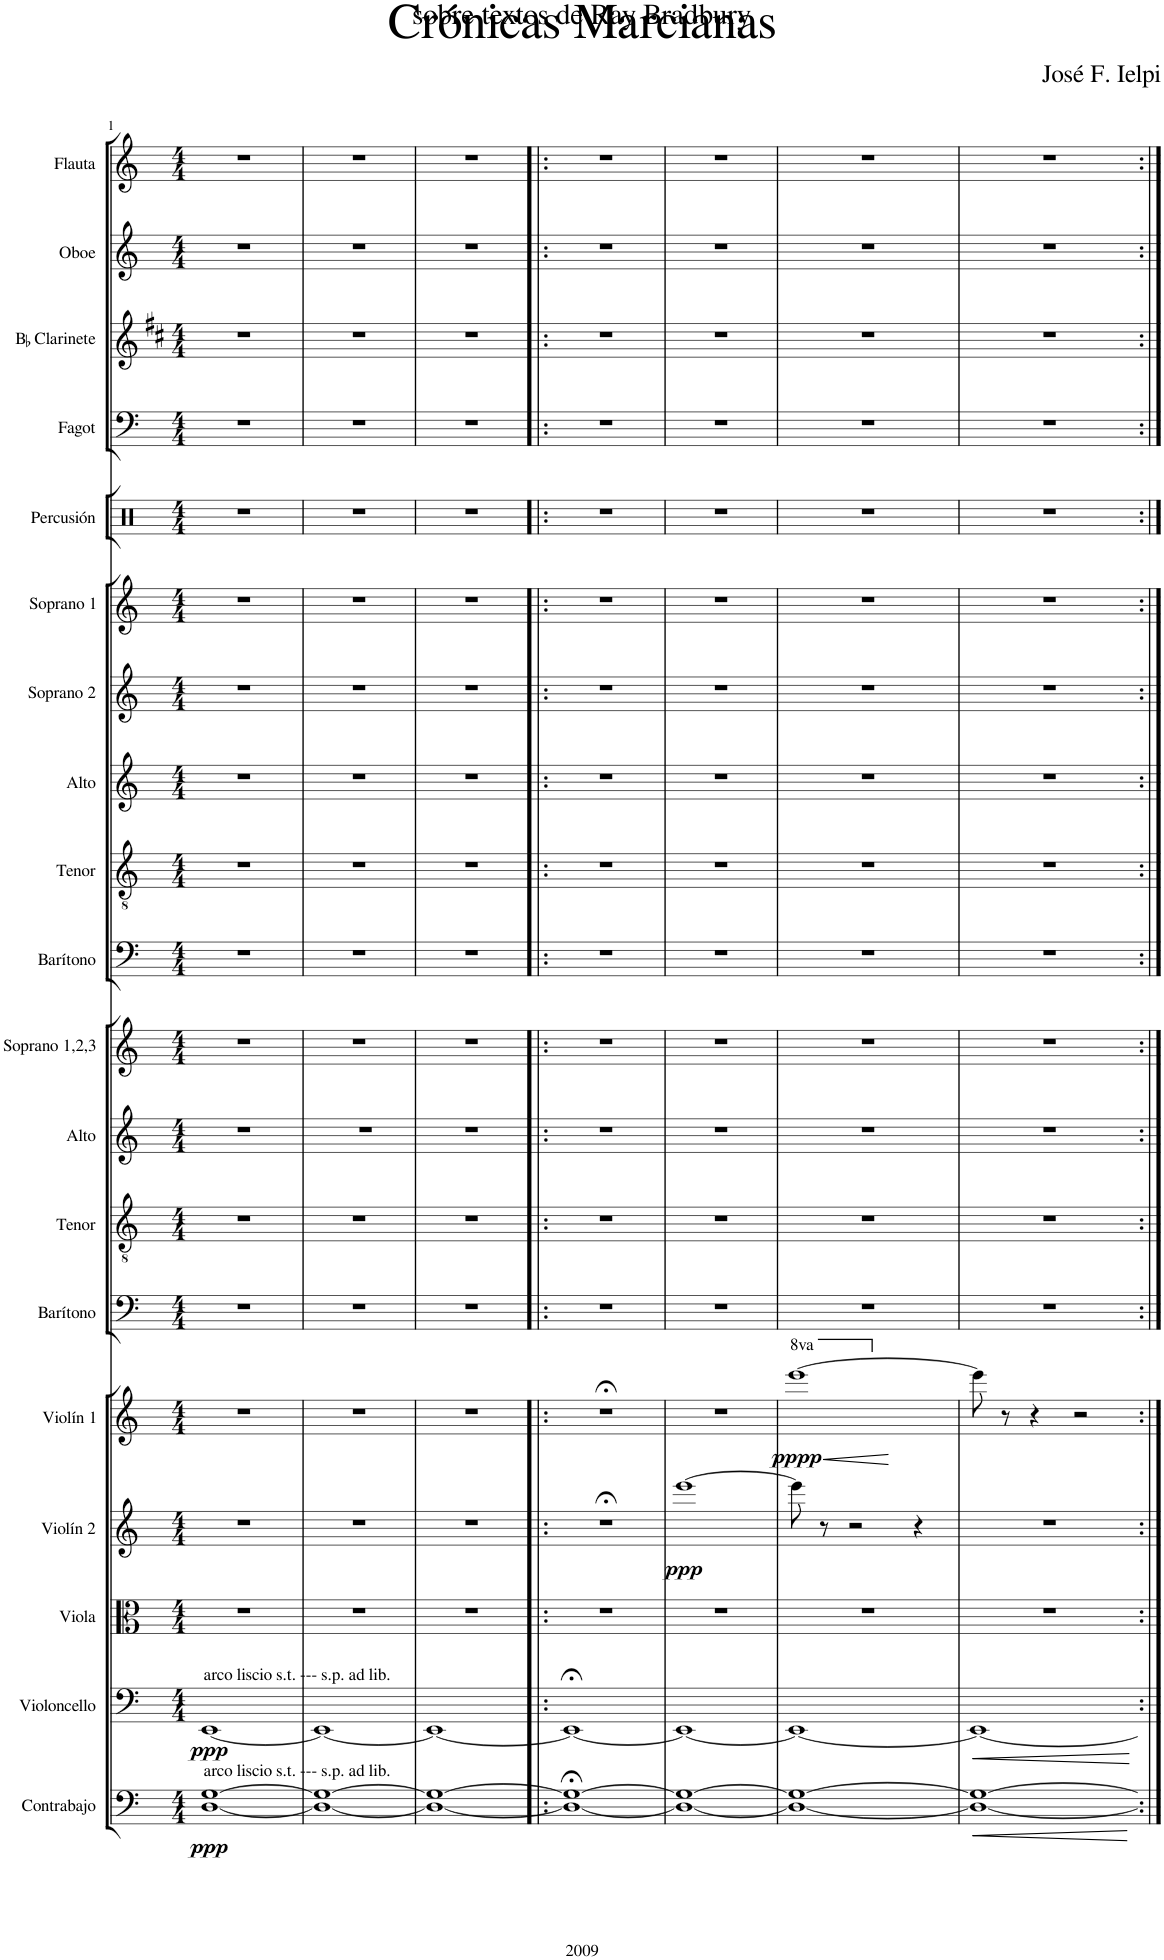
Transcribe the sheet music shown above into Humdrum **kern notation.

**kern	**dynam	**kern	**dynam	**kern	**kern	**dynam	**kern	**dynam	**kern	**kern	**kern	**kern	**kern	**kern	**kern	**kern	**kern	**kern	**kern	**kern	**kern	**kern
*part19	*part19	*part18	*part18	*part17	*part16	*part16	*part15	*part15	*part14	*part13	*part12	*part11	*part10	*part9	*part8	*part7	*part6	*part5	*part4	*part3	*part2	*part1
*staff19	*staff19	*staff18	*staff18	*staff17	*staff16	*staff16	*staff15	*staff15	*staff14	*staff13	*staff12	*staff11	*staff10	*staff9	*staff8	*staff7	*staff6	*staff5	*staff4	*staff3	*staff2	*staff1
*I"Contrabajo	*	*I"Violoncello	*	*I"Viola	*I"Violín 2	*	*I"Violín 1	*	*I"Barítono	*I"Tenor	*I"Alto	*I"Soprano 1,2,3	*I"Barítono	*I"Tenor	*I"Alto	*I"Soprano 2	*I"Soprano 1	*I"Percusión	*I"Fagot	*I"BaccidentalFlat Clarinete	*I"Oboe	*I"Flauta
*I'C.B.	*	*I'Vlc.	*	*I'Vla.	*I'Vln2.	*	*I'Vln1.	*	*I'Bar.	*I'T.	*I'A.	*I'S.	*I'Bar.	*I'T.	*I'A.	*I'S.	*I'S.	*I'P.	*I'Fg.	*I'BaccidentalFlatCl.	*I'Ob.	*I'Fl.
*clefF4	*	*clefF4	*	*clefC3	*clefG2	*	*clefG2	*	*clefF4	*clefGv2	*clefG2	*clefG2	*clefF4	*clefGv2	*clefG2	*clefG2	*clefG2	*clefX	*clefF4	*clefG2	*clefG2	*clefG2
*Trd7c12	*	*	*	*	*	*	*	*	*	*	*	*	*	*	*	*	*	*	*	*Trd1c2	*	*
*k[]	*	*k[]	*	*k[]	*k[]	*	*k[]	*	*k[]	*k[]	*k[]	*k[]	*k[]	*k[]	*k[]	*k[]	*k[]	*k[]	*k[]	*k[f#c#]	*k[]	*k[]
*M4/4	*	*M4/4	*	*M4/4	*M4/4	*	*M4/4	*	*M4/4	*M4/4	*M4/4	*M4/4	*M4/4	*M4/4	*M4/4	*M4/4	*M4/4	*M4/4	*M4/4	*M4/4	*M4/4	*M4/4
=1	=1	=1	=1	=1	=1	=1	=1	=1	=1	=1	=1	=1	=1	=1	=1	=1	=1	=1	=1	=1	=1	=1
!	!	!LO:TX:a:t=arco liscio s.t. --- s.p. ad lib.	!	!	!	!	!	!	!	!	!	!	!	!	!	!	!	!	!	!	!	!
!LO:TX:a:t=arco liscio s.t. --- s.p. ad lib.	!	!	!	!	!	!	!	!	!	!	!	!	!	!	!	!	!	!	!	!	!	!
!	!LO:DY:b	!	!LO:DY:b	!	!	!	!	!	!	!	!	!	!	!	!	!	!	!	!	!	!	!
[1D [1G	ppp	[1EE	ppp	1r	1r	.	1r	.	1r	1r	1r	1r	1r	1r	1r	1r	1r	1r	1r	1r	1r	1r
=2	=2	=2	=2	=2	=2	=2	=2	=2	=2	=2	=2	=2	=2	=2	=2	=2	=2	=2	=2	=2	=2	=2
1D_ 1G_	.	1EE_	.	1r	1r	.	1r	.	1r	1r	1r	1r	1r	1r	1r	1r	1r	1r	1r	1r	1r	1r
=3	=3	=3	=3	=3	=3	=3	=3	=3	=3	=3	=3	=3	=3	=3	=3	=3	=3	=3	=3	=3	=3	=3
1D_ 1G_	.	1EE_	.	1r	1r	.	1r	.	1r	1r	1r	1r	1r	1r	1r	1r	1r	1r	1r	1r	1r	1r
=4!|:	=4!|:	=4!|:	=4!|:	=4!|:	=4!|:	=4!|:	=4!|:	=4!|:	=4!|:	=4!|:	=4!|:	=4!|:	=4!|:	=4!|:	=4!|:	=4!|:	=4!|:	=4!|:	=4!|:	=4!|:	=4!|:	=4!|:
1D_;< 1G_;<	.	1EE;<_	.	1r	1r;<	.	1r;<	.	1r	1r	1r	1r	1r	1r	1r	1r	1r	1r	1r	1r	1r	1r
=5	=5	=5	=5	=5	=5	=5	=5	=5	=5	=5	=5	=5	=5	=5	=5	=5	=5	=5	=5	=5	=5	=5
!	!	!	!	!	!	!LO:DY:b	!	!	!	!	!	!	!	!	!	!	!	!	!	!	!	!
1D_ 1G_	.	1EE_	.	1r	[1eee	ppp	1r	.	1r	1r	1r	1r	1r	1r	1r	1r	1r	1r	1r	1r	1r	1r
=6	=6	=6	=6	=6	=6	=6	=6	=6	=6	=6	=6	=6	=6	=6	=6	=6	=6	=6	=6	=6	=6	=6
*	*	*	*	*	*	*	*8va	*	*	*	*	*	*	*	*	*	*	*	*	*	*	*
!	!	!	!	!	!	!	!	!LO:HP:b	!	!	!	!	!	!	!	!	!	!	!	!	!	!
!	!	!	!	!	!	!	!	!LO:DY:n=1:b	!	!	!	!	!	!	!	!	!	!	!	!	!	!
1D_ 1G_	.	1EE_	.	1r	8eee\]	.	[1eeee	< pppp	1r	1r	1r	1r	1r	1r	1r	1r	1r	1r	1r	1r	1r	1r
.	.	.	.	.	8r	.	.	.	.	.	.	.	.	.	.	.	.	.	.	.	.	.
.	.	.	.	.	2r	.	.	.	.	.	.	.	.	.	.	.	.	.	.	.	.	.
.	.	.	.	.	4r	.	.	.	.	.	.	.	.	.	.	.	.	.	.	.	.	.
.	.	.	.	.	.	.	.	[	.	.	.	.	.	.	.	.	.	.	.	.	.	.
=7	=7	=7	=7	=7	=7	=7	=7	=7	=7	=7	=7	=7	=7	=7	=7	=7	=7	=7	=7	=7	=7	=7
!	!LO:HP:b	!	!LO:HP:b	!	!	!	!	!	!	!	!	!	!	!	!	!	!	!	!	!	!	!
1D_ 1G_	<	1EE_	<	1r	1r	.	8eee\]	.	1r	1r	1r	1r	1r	1r	1r	1r	1r	1r	1r	1r	1r	1r
*	*	*	*	*	*	*	*X8va	*	*	*	*	*	*	*	*	*	*	*	*	*	*	*
.	.	.	.	.	.	.	8r	.	.	.	.	.	.	.	.	.	.	.	.	.	.	.
.	.	.	.	.	.	.	4r	.	.	.	.	.	.	.	.	.	.	.	.	.	.	.
.	.	.	.	.	.	.	2r	.	.	.	.	.	.	.	.	.	.	.	.	.	.	.
.	[	.	[	.	.	.	.	.	.	.	.	.	.	.	.	.	.	.	.	.	.	.
=:|!	=:|!	=:|!	=:|!	=:|!	=:|!	=:|!	=:|!	=:|!	=:|!	=:|!	=:|!	=:|!	=:|!	=:|!	=:|!	=:|!	=:|!	=:|!	=:|!	=:|!	=:|!	=:|!
*-	*-	*-	*-	*-	*-	*-	*-	*-	*-	*-	*-	*-	*-	*-	*-	*-	*-	*-	*-	*-	*-	*-
